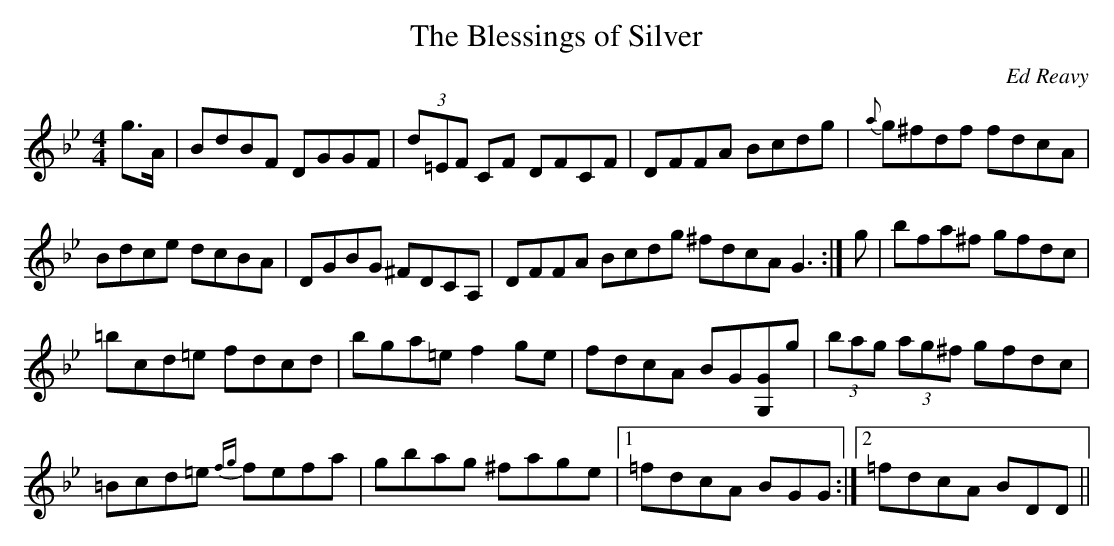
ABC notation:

X:1
T:The Blessings of Silver
C:Ed Reavy
M:4/4
L:1/8
K:Bb
g>A|BdBF DGGF|(3d=EF CF DFCF|DFFA Bcdg|{a}g^fdf fdcA|
Bdce dcBA|DGBG ^FDCA,|DFFA Bcdg ^fdcA G3:|g|bfa^f gfdc|
=bcd=e fdcd|bga=e f2 ge|fdcA BG[G,G]g|(3bag (3ag^f gfdc|
=Bcd=e {fg}fefa|gbag ^fag-e|1=fdcA BGG:|2=fdcA BDD||
